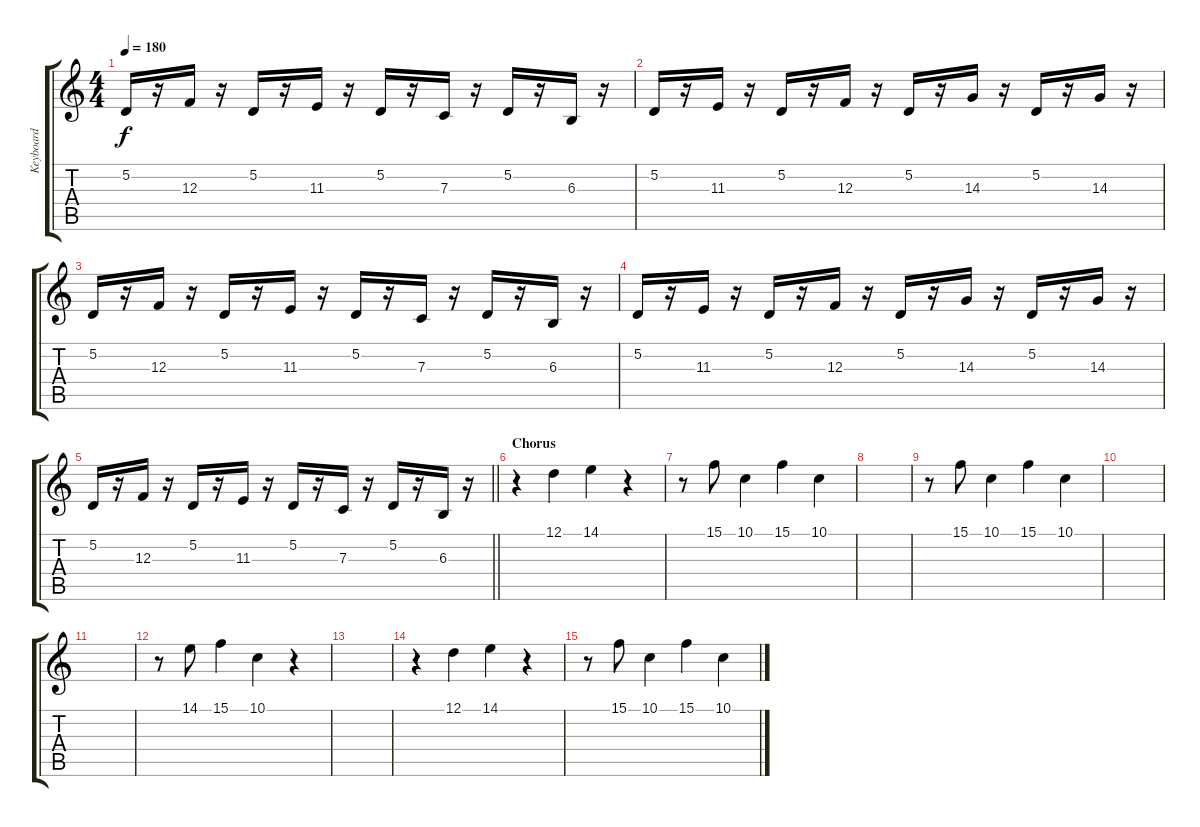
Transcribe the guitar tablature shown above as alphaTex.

\track ("Keyboard" "Keyboard") {instrument brightacousticpiano}
\staff {score tabs}
\tuning (D4 A3 F3 C3 G2 C2) {hide}
\ts (4 4)
\tempo 180
\clef g2
\ks c
5.2.16{dy f} r.16 12.3.16 r.16 5.2.16 r.16 11.3.16 r.16 5.2.16 r.16 7.3.16 r.16 5.2.16 r.16 6.3.16 r.16 |
5.2.16{volume 6} r.16 11.3.16 r.16 5.2.16 r.16 12.3.16 r.16 5.2.16 r.16 14.3.16 r.16 5.2.16 r.16 14.3.16 r.16 |
5.2.16 r.16 12.3.16 r.16 5.2.16 r.16 11.3.16 r.16 5.2.16 r.16 7.3.16 r.16 5.2.16 r.16 6.3.16 r.16 |
5.2.16{volume 6} r.16 11.3.16 r.16 5.2.16 r.16 12.3.16 r.16 5.2.16 r.16 14.3.16 r.16 5.2.16 r.16 14.3.16 r.16 |
\barLineRight lightlight
5.2.16 r.16 12.3.16 r.16 5.2.16 r.16 11.3.16 r.16 5.2.16 r.16 7.3.16 r.16 5.2.16 r.16 6.3.16 r.16 |
\section ("" "Chorus")
r.4 12.1.4 14.1.4 r.4 |
r.8 15.1.8 10.1.4 15.1.4 10.1.4 |
|
r.8 15.1.8 10.1.4 15.1.4 10.1.4 |
|
|
r.8 14.1.8 15.1.4 10.1.4 r.4 |
|
r.4 12.1.4 14.1.4 r.4 |
r.8 15.1.8 10.1.4 15.1.4 10.1.4
